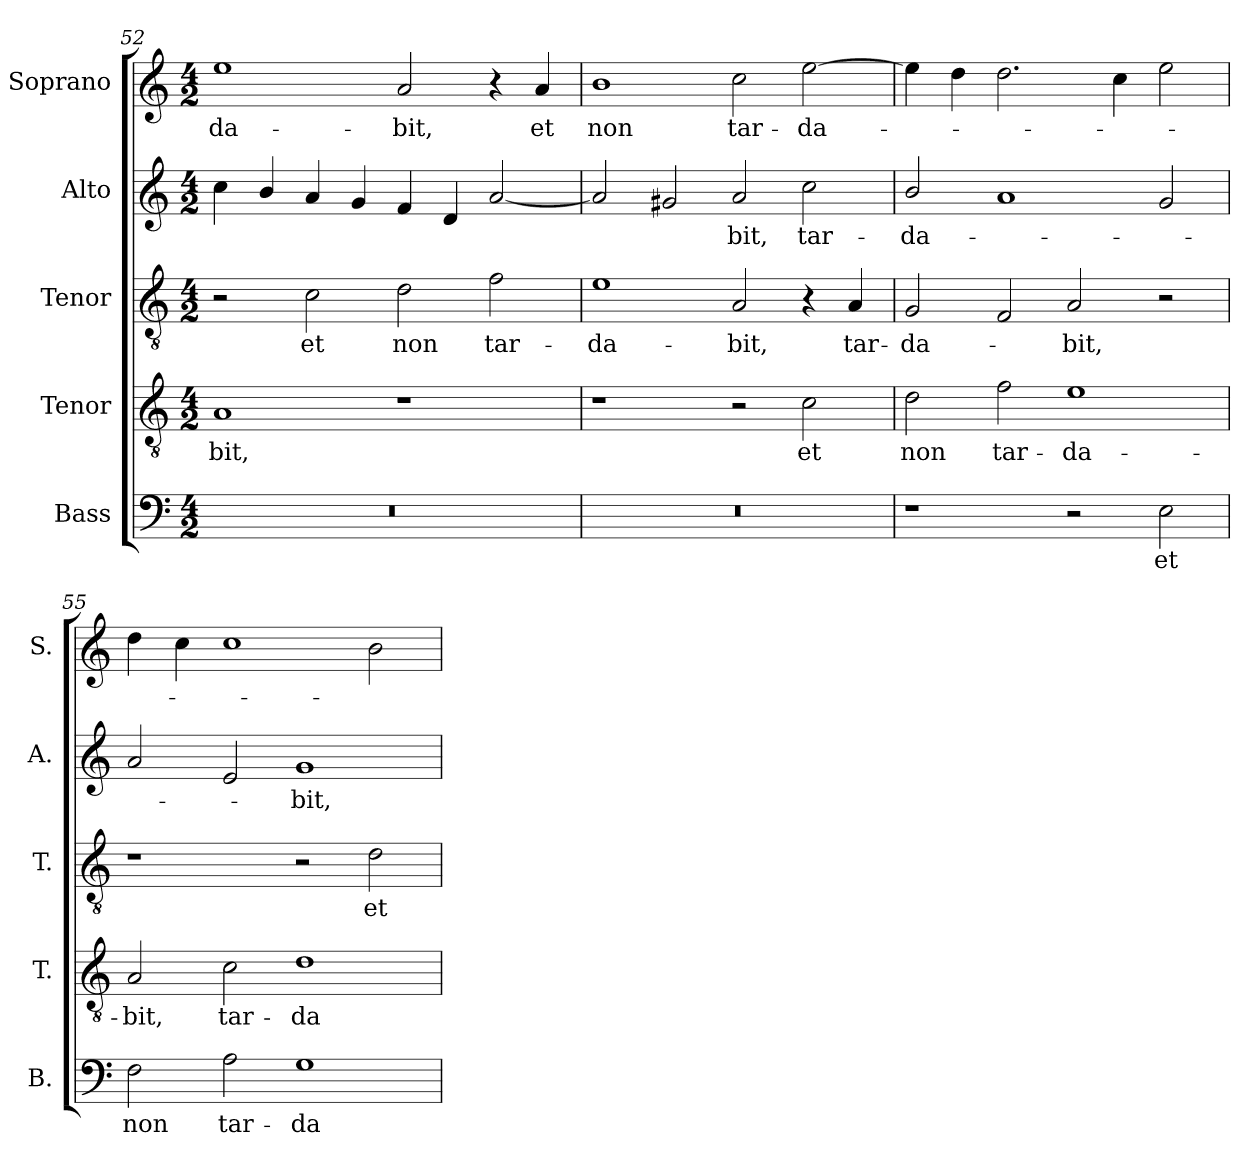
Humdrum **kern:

**kern	**text	**kern	**text	**kern	**text	**kern	**text	**kern	**text
*part5	*part5	*part4	*part4	*part3	*part3	*part2	*part2	*part1	*part1
*staff5	*staff5	*staff4	*staff4	*staff3	*staff3	*staff2	*staff2	*staff1	*staff1
*I"Bass	*	*I"Tenor	*	*I"Tenor	*	*I"Alto	*	*I"Soprano	*
*I'B.	*	*I'T.	*	*I'T.	*	*I'A.	*	*I'S.	*
!!LO:LB:g=z
*clefF4	*	*clefGv2	*	*clefGv2	*	*clefG2	*	*clefG2	*
*	*	*ITrd7c12	*	*ITrd7c12	*	*	*	*	*
*k[]	*	*k[]	*	*k[]	*	*k[]	*	*k[]	*
*C:	*	*C:	*	*C:	*	*C:	*	*C:	*
*M4/2	*	*M4/2	*	*M4/2	*	*M4/2	*	*M4/2	*
=52	=52	=52	=52	=52	=52	=52	=52	=52	=52
!LO:N:vis=1	!	!	!	!	!	!	!	!	!
!	!	!	!LO:LY:b:color=#000000	!	!	!	!	!	!
!	!	!	!	!	!	!	!	!	!LO:LY:b:color=#000000
0r	.	1AAi	-bit,	2r	.	4cci\	.	1eei	-da-
.	.	.	.	.	.	4bi/	.	.	.
!	!	!	!	!	!LO:LY:b:color=#000000	!	!	!	!
.	.	.	.	2Ci\	et	4ai/	.	.	.
.	.	.	.	.	.	4gi/	.	.	.
!	!	!	!	!	!LO:LY:b:color=#000000	!	!	!	!
!	!	!	!	!	!	!	!	!	!LO:LY:b:color=#000000
.	.	1r	.	2Di\	non	4fi/	.	2ai/	-bit,
.	.	.	.	.	.	4di/	.	.	.
!	!	!	!	!	!LO:LY:b:color=#000000	!	!	!	!
.	.	.	.	2Fi\	tar-	[2ai/	.	4r	.
!	!	!	!	!	!	!	!	!	!LO:LY:b:color=#000000
.	.	.	.	.	.	.	.	4ai/	et
=53	=53	=53	=53	=53	=53	=53	=53	=53	=53
!LO:N:vis=1	!	!	!	!	!	!	!	!	!
!	!	!	!	!	!LO:LY:b:color=#000000	!	!	!	!
!	!	!	!	!	!	!	!	!	!LO:LY:b:color=#000000
0r	.	1r	.	1Ei	-da-	2ai/]	.	1bi	non
.	.	.	.	.	.	2g#Xi/	.	.	.
!	!	!	!	!	!LO:LY:b:color=#000000	!	!	!	!
!	!	!	!	!	!	!	!LO:LY:b:color=#000000	!	!
!	!	!	!	!	!	!	!	!	!LO:LY:b:color=#000000
.	.	2r	.	2AAi/	-bit,	2ai/	-bit,	2cci\	tar-
!	!	!	!LO:LY:b:color=#000000	!	!	!	!	!	!
!	!	!	!	!	!	!	!LO:LY:b:color=#000000	!	!
!	!	!	!	!	!	!	!	!	!LO:LY:b:color=#000000
.	.	2Ci\	et	4r	.	2cci\	tar-	[2eei\	-da-
!	!	!	!	!	!LO:LY:b:color=#000000	!	!	!	!
.	.	.	.	4AAi/	tar-	.	.	.	.
=54	=54	=54	=54	=54	=54	=54	=54	=54	=54
!	!	!	!LO:LY:b:color=#000000	!	!	!	!	!	!
!	!	!	!	!	!LO:LY:b:color=#000000	!	!	!	!
!	!	!	!	!	!	!	!LO:LY:b:color=#000000	!	!
1r	.	2Di\	non	2GGi/	-da-	2bi/	-da-	4eei\]	.
.	.	.	.	.	.	.	.	4ddi\	.
!	!	!	!LO:LY:b:color=#000000	!	!	!	!	!	!
.	.	2Fi\	tar-	2FFi/	.	1ai	.	2.ddi\	.
!	!	!	!LO:LY:b:color=#000000	!	!	!	!	!	!
!	!	!	!	!	!LO:LY:b:color=#000000	!	!	!	!
2r	.	1Ei	-da-	2AAi/	-bit,	.	.	.	.
.	.	.	.	.	.	.	.	4cci\	.
!	!LO:LY:b:color=#000000	!	!	!	!	!	!	!	!
2Ei\	et	.	.	2r	.	2gi/	.	2eei\	.
=55	=55	=55	=55	=55	=55	=55	=55	=55	=55
!	!LO:LY:b:color=#000000	!	!	!	!	!	!	!	!
!	!	!	!LO:LY:b:color=#000000	!	!	!	!	!	!
2Fi\	non	2AAi/	-bit,	1r	.	2ai/	.	4ddi\	.
.	.	.	.	.	.	.	.	4cci\	.
!	!LO:LY:b:color=#000000	!	!	!	!	!	!	!	!
!	!	!	!LO:LY:b:color=#000000	!	!	!	!	!	!
2Ai\	tar-	2Ci\	tar-	.	.	2ei/	.	1cci	.
!	!LO:LY:b:color=#000000	!	!	!	!	!	!	!	!
!	!	!	!LO:LY:b:color=#000000	!	!	!	!	!	!
!	!	!	!	!	!	!	!LO:LY:b:color=#000000	!	!
1Gi	-da-	1Di	-da-	2r	.	1gi	-bit,	.	.
!	!	!	!	!	!LO:LY:b:color=#000000	!	!	!	!
.	.	.	.	2Di\	et	.	.	2bi\	.
=	=	=	=	=	=	=	=	=	=
*-	*-	*-	*-	*-	*-	*-	*-	*-	*-
